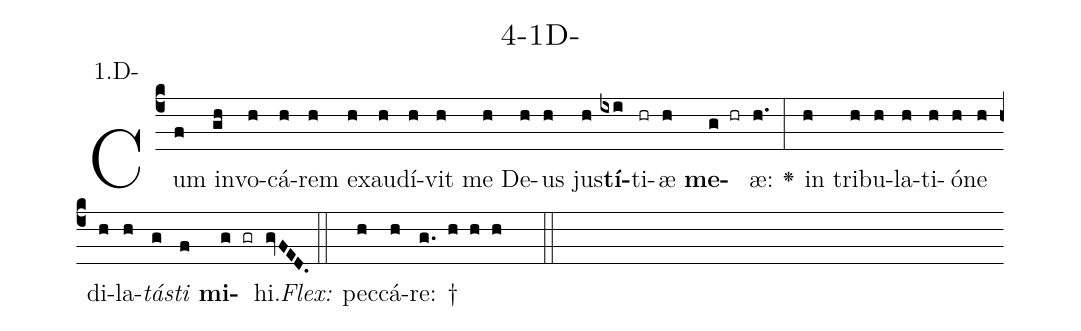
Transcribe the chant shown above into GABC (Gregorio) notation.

name: 4-1D-;
annotation: 1.D-;
%%
(c4)Cum(f) in(gh)vo(h)cá(h)rem(h) ex(h)au(h)dí(h)vit(h) me(h) De(h)us(h) jus(h)<b>tí</b>(ixi)ti(hr)æ(h) <b>me</b>(g hr)æ:(h.) <v>\greheightstar</v>(:) in(h) tri(h)bu(h)la(h)ti(h)ó(h)ne(h) di(h)la(h)<i>tás</i>(g)<i>ti</i>(f) <b>mi</b>(g gr)hi.(gvFED.) (::)
<i>Flex:</i>()  pec(h)cá(h)re: †(g. h h h  ::)

%E(h) u(h) o(g) u(f) a(g) e.(gvFED.) (::)
